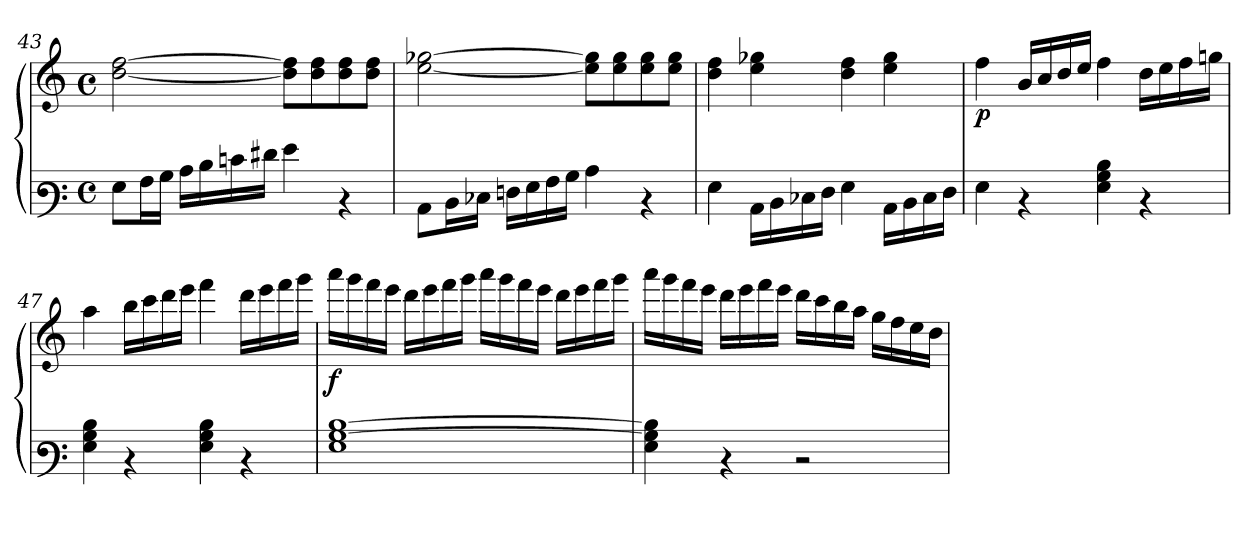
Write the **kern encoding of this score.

**kern	**kern	**dynam
*part1	*part1	*part1
*staff2	*staff1	*staff1/2
*clefF3	*clefG3	*
*M4/4	*M4/4	*
*met(c)	*met(c)	*
=43	=43	=43
8G\L	[<2b\ [>2dd\	.
16A\K	.	.
16B\Jk	.	.
16c\LL	.	.
16d\	.	.
16en\	.	.
16f#X\JJ	.	.
4g\	8b\] 8dd\]L	.
.	8b\ 8dd\	.
4rD	8b\ 8dd\	.
.	8b\ 8dd\J	.
=44	=44	=44
8C\L	[<2cc\ [>2ee-X\	.
16D\L	.	.
16E-X\JJ	.	.
16Fn\LL	.	.
16G\	.	.
16A\	.	.
16B\JJ	.	.
4c\	8cc\] 8ee-\]L	.
.	8cc\ 8ee-\	.
4rD	8cc\ 8ee-\	.
.	8cc\ 8ee-\J	.
=45	=45	=45
4G\	4b\ 4dd\	.
16C\LL	4cc\ 4ee-X\	.
16D\	.	.
16E-X\	.	.
16F\JJ	.	.
4G\	4b\ 4dd\	.
16C\LL	4cc\ 4ee-\	.
16D\	.	.
16E-\	.	.
16F\JJ	.	.
=46	=46	=46
!	!	!LO:DY:b
4G\	4dd\	p
4rD	16g/LL	.
.	16a/	.
.	16b/	.
.	16cc/JJ	.
4G\ 4B\ 4d\	4dd\	.
4rD	16b\LL	.
.	16cc\	.
.	16dd\	.
.	16een\JJ	.
!!LO:PB:g=z
=47	=47	=47
4G\ 4B\ 4d\	4ff\	.
4rD	16gg\LL	.
.	16aa\	.
.	16bb\	.
.	16ccc\JJ	.
4G\ 4B\ 4d\	4ddd\	.
4rD	16bb\LL	.
.	16ccc\	.
.	16ddd\	.
.	16eee\JJ	.
=48	=48	=48
!	!	!LO:DY:b
1G [>1B [>1d	16fff\LL	f
.	16eee\	.
.	16ddd\	.
.	16ccc\JJ	.
.	16bb\LL	.
.	16ccc\	.
.	16ddd\	.
.	16eee\JJ	.
.	16fff\LL	.
.	16eee\	.
.	16ddd\	.
.	16ccc\JJ	.
.	16bb\LL	.
.	16ccc\	.
.	16ddd\	.
.	16eee\JJ	.
=49	=49	=49
4G\ 4B\] 4d\]	16fff\LL	.
.	16eee\	.
.	16ddd\	.
.	16ccc\JJ	.
4rD	16bb\LL	.
.	16ccc\	.
.	16ddd\	.
.	16ccc\JJ	.
2rD	16bb\LL	.
.	16aa\	.
.	16gg\	.
.	16ff\JJ	.
.	16ee\LL	.
.	16dd\	.
.	16cc\	.
.	16b\JJ	.
=	=	=
*-	*-	*-
